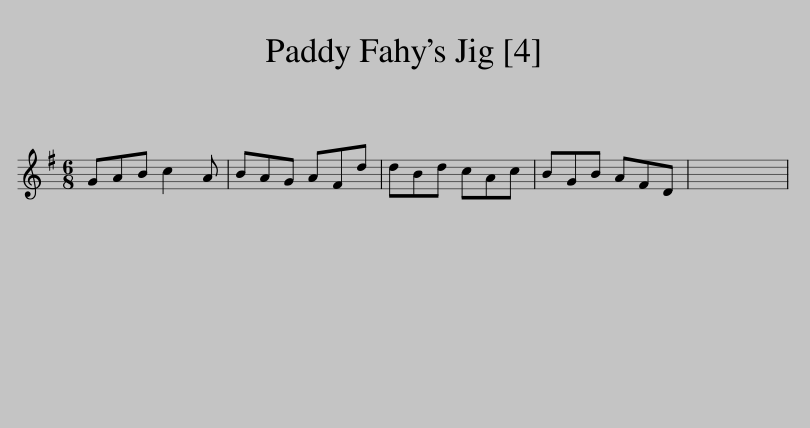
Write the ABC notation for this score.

X:1
L:1/8
M:6/8
I:linebreak $
K:G
V:1 treble
V:1
 GAB c2 A | BAG AFd | dBd cAc | BGB AFD | x6 | %5
